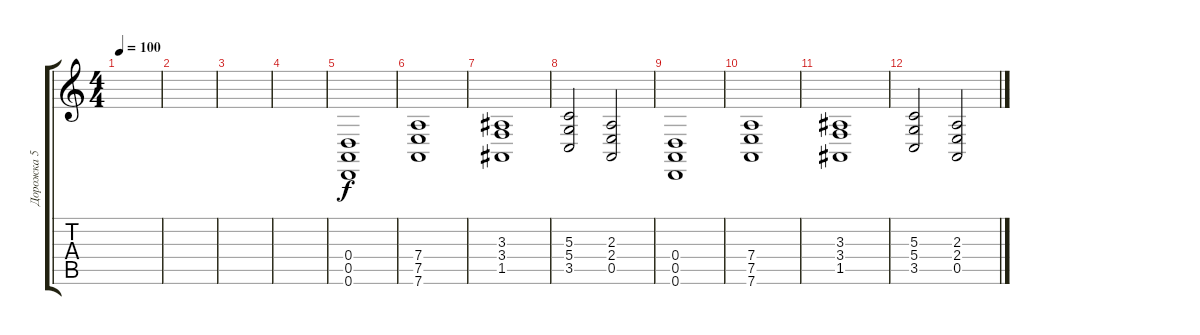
\track ("Дорожка 5" "Дорожка 5") {instrument tremolostrings}
\staff {score tabs}
\tuning (E4 B3 G3 D3 A2 D2) {hide}
\ts (4 4)
\tempo 100
\clef g2
\ks c
|
|
|
|
(0.4 0.5 0.6).1 |
(7.4 7.5 7.6).1 |
(3.3 3.4 1.5).1 |
(5.3 5.4 3.5).2 (2.3 2.4 0.5).2 |
(0.4 0.5 0.6).1 |
(7.4 7.5 7.6).1 |
(3.3 3.4 1.5).1 |
(5.3 5.4 3.5).2 (2.3 2.4 0.5).2
